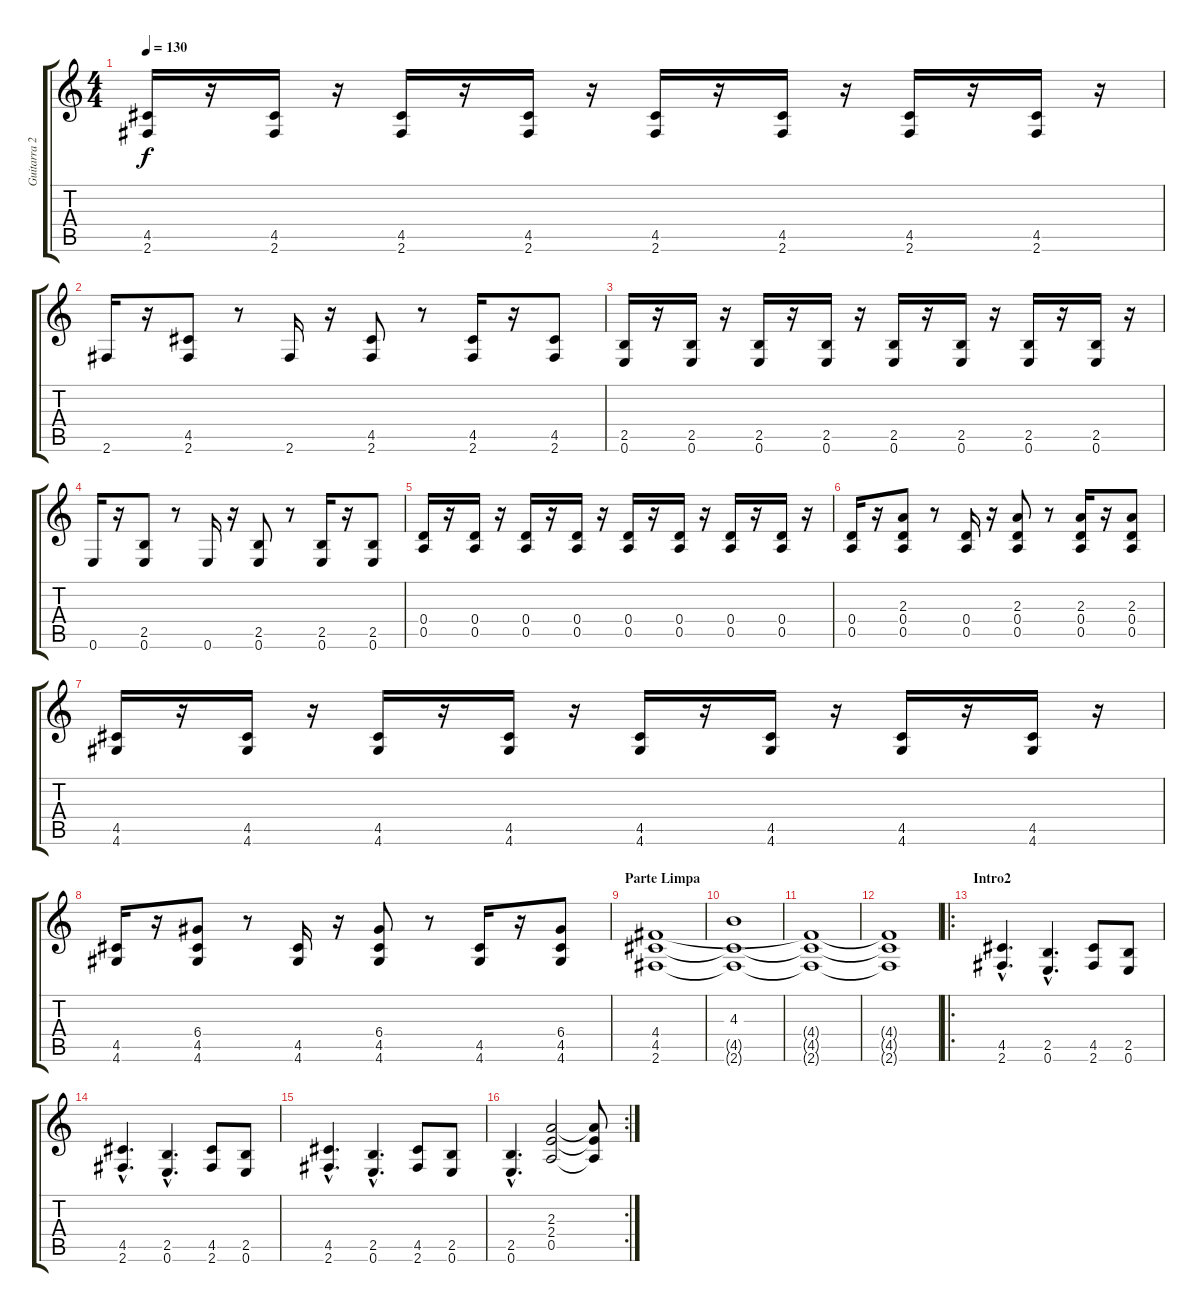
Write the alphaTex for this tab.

\track ("Guitarra 2" "Guitarra 2") {instrument distortionguitar}
\staff {score tabs}
\tuning (E4 B3 G3 D3 A2 E2) {hide}
\ts (4 4)
\tempo 130
\clef g2
\ks c
(4.5 2.6).16{dy f} r.16 (4.5 2.6).16 r.16 (4.5 2.6).16 r.16 (4.5 2.6).16 r.16 (4.5 2.6).16 r.16 (4.5 2.6).16 r.16 (4.5 2.6).16 r.16 (4.5 2.6).16 r.16 |
2.6.16 r.16 (4.5 2.6).8 r.8 2.6.16 r.16 (4.5 2.6).8 r.8 (4.5 2.6).16 r.16 (4.5 2.6).8 |
(2.5 0.6).16 r.16 (2.5 0.6).16 r.16 (2.5 0.6).16 r.16 (2.5 0.6).16 r.16 (2.5 0.6).16 r.16 (2.5 0.6).16 r.16 (2.5 0.6).16 r.16 (2.5 0.6).16 r.16 |
0.6.16 r.16 (2.5 0.6).8 r.8 0.6.16 r.16 (2.5 0.6).8 r.8 (2.5 0.6).16 r.16 (2.5 0.6).8 |
(0.4 0.5).16 r.16 (0.4 0.5).16 r.16 (0.4 0.5).16 r.16 (0.4 0.5).16 r.16 (0.4 0.5).16 r.16 (0.4 0.5).16 r.16 (0.4 0.5).16 r.16 (0.4 0.5).16 r.16 |
(0.4 0.5).16 r.16 (2.3 0.4 0.5).8 r.8 (0.4 0.5).16 r.16 (2.3 0.4 0.5).8 r.8 (2.3 0.4 0.5).16 r.16 (2.3 0.4 0.5).8 |
(4.5 4.6).16 r.16 (4.5 4.6).16 r.16 (4.5 4.6).16 r.16 (4.5 4.6).16 r.16 (4.5 4.6).16 r.16 (4.5 4.6).16 r.16 (4.5 4.6).16 r.16 (4.5 4.6).16 r.16 |
(4.5 4.6).16 r.16 (6.4 4.5 4.6).8 r.8 (4.5 4.6).16 r.16 (6.4 4.5 4.6).8 r.8 (4.5 4.6).16 r.16 (6.4 4.5 4.6).8 |
\section ("" "Parte Limpa")
(4.4 4.5 2.6).1{volume 6} |
(4.3 4.5{t} 2.6{t}).1 |
(4.4{t} 4.5{t} 2.6{t}).1 |
(4.4{t} 4.5{t} 2.6{t}).1 |
\ro
\section ("" "Intro2")
(4.5{hac} 2.6{hac}).4{d volume 14} (2.5{hac} 0.6{hac}).4{d} (4.5 2.6).8 (2.5 0.6).8 |
(4.5{hac} 2.6{hac}).4{d} (2.5{hac} 0.6{hac}).4{d} (4.5 2.6).8 (2.5 0.6).8 |
(4.5{hac} 2.6{hac}).4{d} (2.5{hac} 0.6{hac}).4{d} (4.5 2.6).8 (2.5 0.6).8 |
\rc 2
(2.5{hac} 0.6{hac}).4{d} (2.3 2.4 0.5).2 (2.3{t} 2.4{t} 0.5{t}).8
